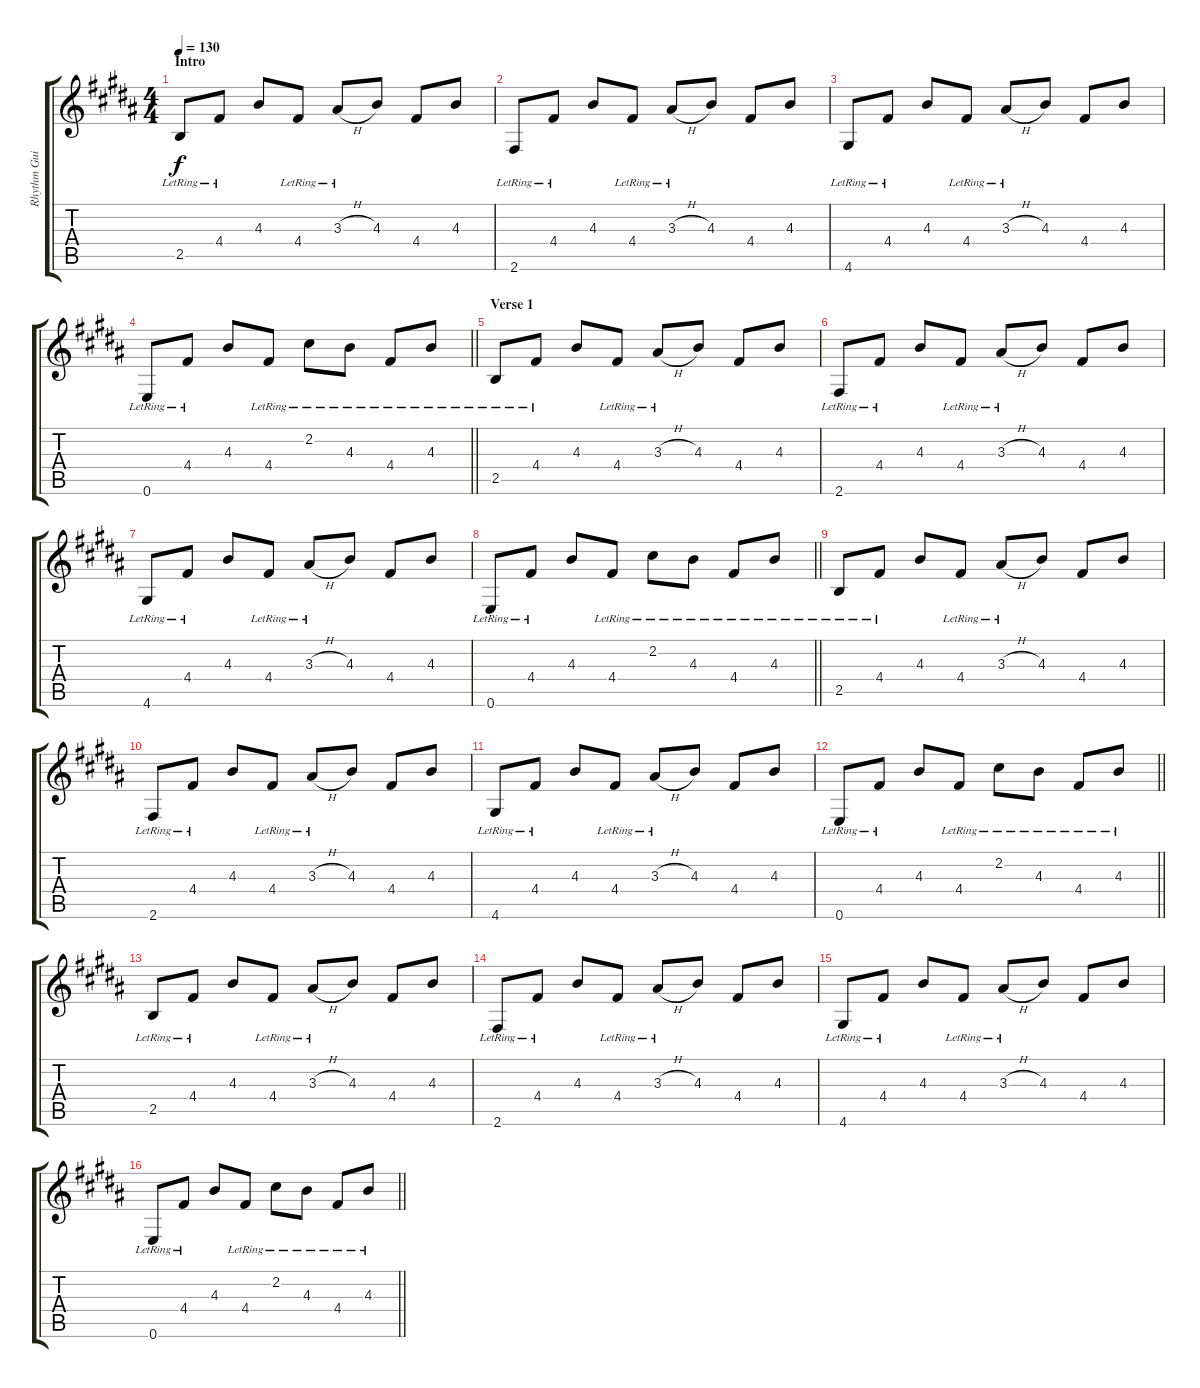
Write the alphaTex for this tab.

\track ("Rhythm Guitar" "Rhythm Gui") {solo instrument acousticguitarsteel}
\staff {score tabs}
\tuning (E4 B3 G3 D3 A2 E2) {hide}
\ts (4 4)
\section ("" "Intro")
\tempo 130
\clef g2
\ks b
2.5{lr}.8{dy f instrument acousticguitarsteel} 4.4{lr}.8 4.3.8 4.4{lr}.8 3.3{h lr}.8 4.3.8 4.4.8 4.3.8 |
2.6{lr}.8 4.4{lr}.8 4.3.8 4.4{lr}.8 3.3{h lr}.8 4.3.8 4.4.8 4.3.8 |
4.6{lr}.8 4.4{lr}.8 4.3.8 4.4{lr}.8 3.3{h lr}.8 4.3.8 4.4.8 4.3.8 |
\barLineRight lightlight
0.6{lr}.8 4.4{lr}.8 4.3.8 4.4{lr}.8 2.2{lr}.8 4.3{lr}.8 4.4{lr}.8 4.3{lr}.8 |
\section ("" "Verse 1")
2.5{lr}.8 4.4{lr}.8 4.3.8 4.4{lr}.8 3.3{h lr}.8 4.3.8 4.4.8 4.3.8 |
2.6{lr}.8 4.4{lr}.8 4.3.8 4.4{lr}.8 3.3{h lr}.8 4.3.8 4.4.8 4.3.8 |
4.6{lr}.8 4.4{lr}.8 4.3.8 4.4{lr}.8 3.3{h lr}.8 4.3.8 4.4.8 4.3.8 |
\barLineRight lightlight
0.6{lr}.8 4.4{lr}.8 4.3.8 4.4{lr}.8 2.2{lr}.8 4.3{lr}.8 4.4{lr}.8 4.3{lr}.8 |
2.5{lr}.8 4.4{lr}.8 4.3.8 4.4{lr}.8 3.3{h lr}.8 4.3.8 4.4.8 4.3.8 |
2.6{lr}.8 4.4{lr}.8 4.3.8 4.4{lr}.8 3.3{h lr}.8 4.3.8 4.4.8 4.3.8 |
4.6{lr}.8 4.4{lr}.8 4.3.8 4.4{lr}.8 3.3{h lr}.8 4.3.8 4.4.8 4.3.8 |
\barLineRight lightlight
0.6{lr}.8 4.4{lr}.8 4.3.8 4.4{lr}.8 2.2{lr}.8 4.3{lr}.8 4.4{lr}.8 4.3{lr}.8 |
2.5{lr}.8 4.4{lr}.8 4.3.8 4.4{lr}.8 3.3{h lr}.8 4.3.8 4.4.8 4.3.8 |
2.6{lr}.8 4.4{lr}.8 4.3.8 4.4{lr}.8 3.3{h lr}.8 4.3.8 4.4.8 4.3.8 |
4.6{lr}.8 4.4{lr}.8 4.3.8 4.4{lr}.8 3.3{h lr}.8 4.3.8 4.4.8 4.3.8 |
\barLineRight lightlight
0.6{lr}.8 4.4{lr}.8 4.3.8 4.4{lr}.8 2.2{lr}.8 4.3{lr}.8 4.4{lr}.8 4.3{lr}.8
